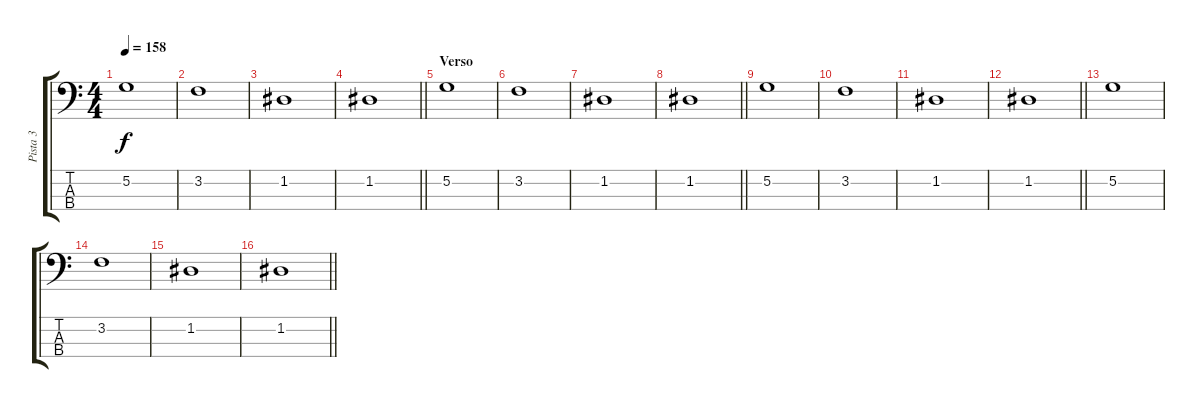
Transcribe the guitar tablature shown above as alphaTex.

\track ("Pista 3" "Pista 3") {instrument electricbassfinger}
\staff {score tabs}
\tuning (G2 D2 A1 E1) {hide}
\ts (4 4)
\tempo 158
\clef f4
\ks c
5.2.1{dy f} |
3.2.1 |
1.2.1 |
\barLineRight lightlight
1.2.1 |
\section ("" "Verso")
5.2.1 |
3.2.1 |
1.2.1 |
\barLineRight lightlight
1.2.1 |
5.2.1 |
3.2.1 |
1.2.1 |
\barLineRight lightlight
1.2.1 |
5.2.1 |
3.2.1 |
1.2.1 |
\barLineRight lightlight
1.2.1
